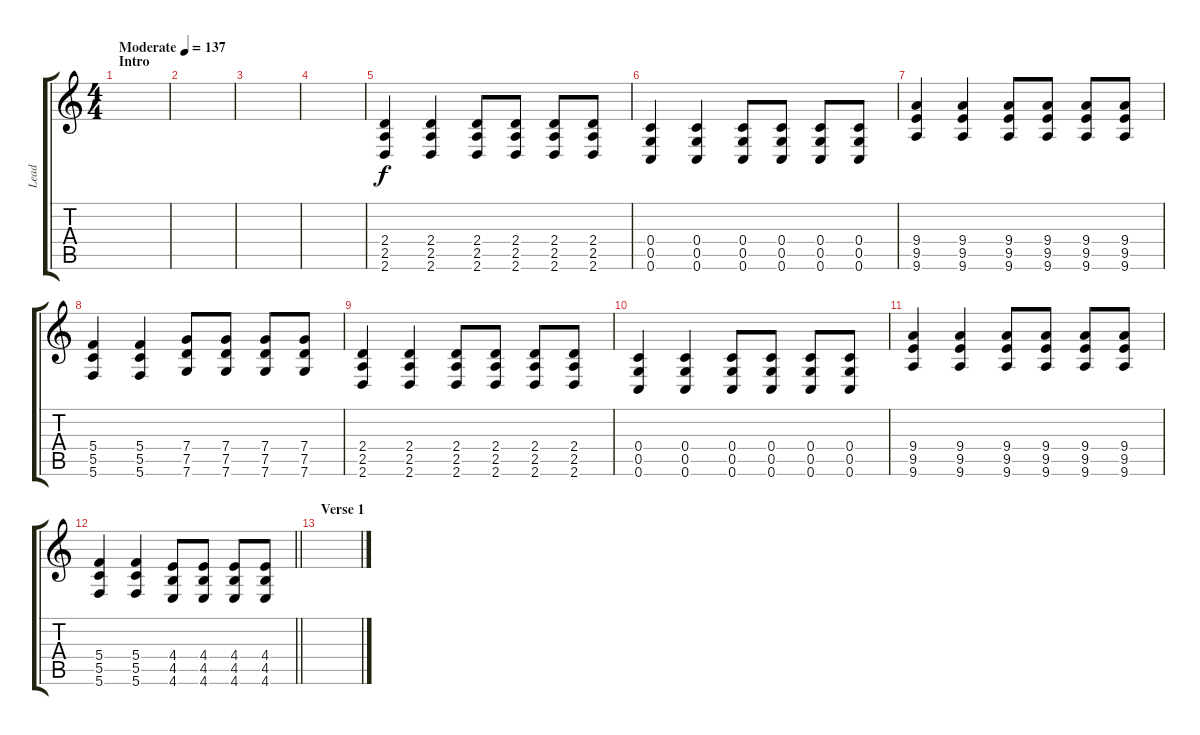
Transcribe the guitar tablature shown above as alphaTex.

\track ("Lead" "Lead") {instrument distortionguitar}
\staff {score tabs}
\tuning (D4 A3 F3 C3 G2 C2) {hide}
\ts (4 4)
\section ("" "Intro")
\tempo (137 "Moderate")
\clef g2
\ks c
|
|
|
|
(2.4 2.5 2.6).4 (2.4 2.5 2.6).4 (2.4 2.5 2.6).8 (2.4 2.5 2.6).8 (2.4 2.5 2.6).8 (2.4 2.5 2.6).8 |
(0.4 0.5 0.6).4 (0.4 0.5 0.6).4 (0.4 0.5 0.6).8 (0.4 0.5 0.6).8 (0.4 0.5 0.6).8 (0.4 0.5 0.6).8 |
(9.4 9.5 9.6).4 (9.4 9.5 9.6).4 (9.4 9.5 9.6).8 (9.4 9.5 9.6).8 (9.4 9.5 9.6).8 (9.4 9.5 9.6).8 |
(5.4 5.5 5.6).4 (5.4 5.5 5.6).4 (7.4 7.5 7.6).8 (7.4 7.5 7.6).8 (7.4 7.5 7.6).8 (7.4 7.5 7.6).8 |
(2.4 2.5 2.6).4 (2.4 2.5 2.6).4 (2.4 2.5 2.6).8 (2.4 2.5 2.6).8 (2.4 2.5 2.6).8 (2.4 2.5 2.6).8 |
(0.4 0.5 0.6).4 (0.4 0.5 0.6).4 (0.4 0.5 0.6).8 (0.4 0.5 0.6).8 (0.4 0.5 0.6).8 (0.4 0.5 0.6).8 |
(9.4 9.5 9.6).4 (9.4 9.5 9.6).4 (9.4 9.5 9.6).8 (9.4 9.5 9.6).8 (9.4 9.5 9.6).8 (9.4 9.5 9.6).8 |
\barLineRight lightlight
(5.4 5.5 5.6).4 (5.4 5.5 5.6).4 (4.4 4.5 4.6).8 (4.4 4.5 4.6).8 (4.4 4.5 4.6).8 (4.4 4.5 4.6).8 |
\section ("" "Verse 1")
